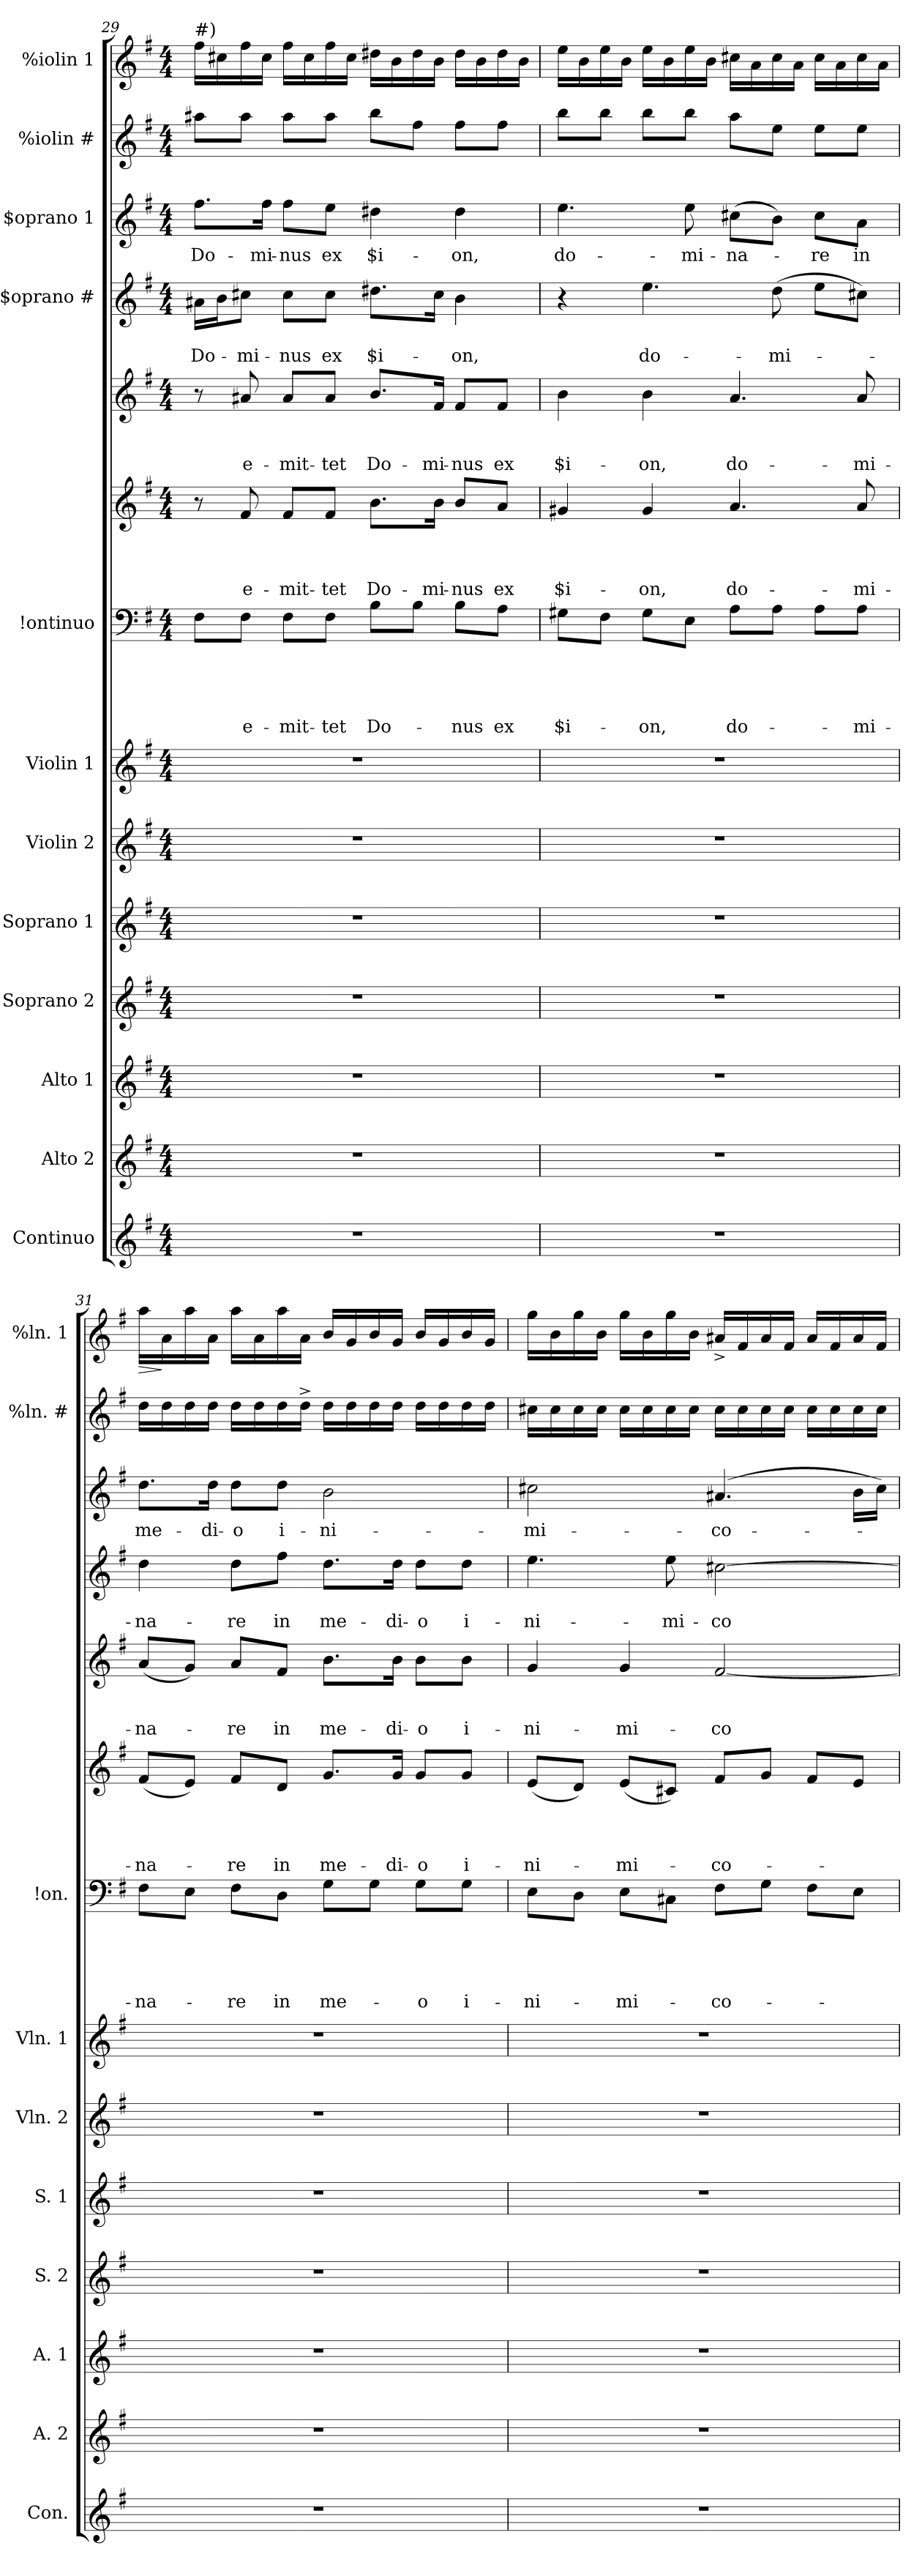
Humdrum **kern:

**kern	**kern	**kern	**kern	**kern	**kern	**kern	**kern	**text	**text	**text	**text	**text	**kern	**text	**text	**text	**text	**kern	**text	**text	**text	**kern	**text	**text	**kern	**text	**kern	**kern	**dynam
*part14	*part13	*part12	*part11	*part10	*part9	*part8	*part7	*part7	*part7	*part7	*part7	*part7	*part6	*part6	*part6	*part6	*part6	*part5	*part5	*part5	*part5	*part4	*part4	*part4	*part3	*part3	*part2	*part1	*part1
*staff14	*staff13	*staff12	*staff11	*staff10	*staff9	*staff8	*staff7	*staff7	*staff7	*staff7	*staff7	*staff7	*staff6	*staff6	*staff6	*staff6	*staff6	*staff5	*staff5	*staff5	*staff5	*staff4	*staff4	*staff4	*staff3	*staff3	*staff2	*staff1	*staff1
*I"Continuo	*I"Alto 2	*I"Alto 1	*I"Soprano 2	*I"Soprano 1	*I"Violin 2	*I"Violin 1	*I"!ontinuo	*	*	*	*	*	*I""lto #	*	*	*	*	*I""lto 1	*	*	*	*I"$oprano #	*	*	*I"$oprano 1	*	*I"%iolin #	*I"%iolin 1	*
*I'Con.	*I'A. 2	*I'A. 1	*I'S. 2	*I'S. 1	*I'Vln. 2	*I'Vln. 1	*I'!on.	*	*	*	*	*	*	*	*	*	*	*	*	*	*	*	*	*	*	*	*I'%ln. #	*I'%ln. 1	*
!!LO:PB:g=z
*clefG2	*clefG2	*clefG2	*clefG2	*clefG2	*clefG2	*clefG2	*clefF4	*	*	*	*	*	*clefG2	*	*	*	*	*clefG2	*	*	*	*clefG2	*	*	*clefG2	*	*clefG2	*clefG2	*
*k[f#]	*k[f#]	*k[f#]	*k[f#]	*k[f#]	*k[f#]	*k[f#]	*k[f#]	*	*	*	*	*	*k[f#]	*	*	*	*	*k[f#]	*	*	*	*k[f#]	*	*	*k[f#]	*	*k[f#]	*k[f#]	*
*G:	*G:	*G:	*G:	*G:	*G:	*G:	*G:	*	*	*	*	*	*G:	*	*	*	*	*G:	*	*	*	*G:	*	*	*G:	*	*G:	*G:	*
*M4/4	*M4/4	*M4/4	*M4/4	*M4/4	*M4/4	*M4/4	*M4/4	*	*	*	*	*	*M4/4	*	*	*	*	*M4/4	*	*	*	*M4/4	*	*	*M4/4	*	*M4/4	*M4/4	*
=29	=29	=29	=29	=29	=29	=29	=29	=29	=29	=29	=29	=29	=29	=29	=29	=29	=29	=29	=29	=29	=29	=29	=29	=29	=29	=29	=29	=29	=29
!	!	!	!	!	!	!	!	!	!	!	!	!	!	!	!	!	!	!	!	!	!	!	!	!	!	!	!	!LO:TX:a:t=#)	!
!	!	!	!	!	!	!	!	!	!	!	!	!	!	!	!	!	!	!	!	!	!	!	!	!LO:LY:b	!	!LO:LY:b	!	!	!
1r	1r	1r	1r	1r	1r	1r	8F#\L	.	.	.	.	.	8r	.	.	.	.	8r	.	.	.	16a#X\LL	.	Do-	8.ff#\L	Do-	8aa#X\L	16ff#\LL	.
.	.	.	.	.	.	.	.	.	.	.	.	.	.	.	.	.	.	.	.	.	.	16b\J	.	.	.	.	.	16cc#X\	.
!	!	!	!	!	!	!	!	!	!	!	!	!LO:LY:a	!	!	!	!	!LO:LY:b	!	!	!	!LO:LY:b	!	!	!LO:LY:b	!	!	!	!	!
.	.	.	.	.	.	.	8F#\J	.	.	.	.	e-	8f#/	.	.	.	e-	8a#X/	.	.	e-	8cc#X\J	.	-mi-	.	.	8aa#\J	16ff#\	.
!	!	!	!	!	!	!	!	!	!	!	!	!	!	!	!	!	!	!	!	!	!	!	!	!	!	!LO:LY:b	!	!	!
.	.	.	.	.	.	.	.	.	.	.	.	.	.	.	.	.	.	.	.	.	.	.	.	.	16ff#\Jk	-mi-	.	16cc#\JJ	.
!	!	!	!	!	!	!	!	!	!	!	!	!LO:LY:a	!	!	!	!	!LO:LY:b	!	!	!	!LO:LY:b	!	!	!LO:LY:b	!	!LO:LY:b	!	!	!
.	.	.	.	.	.	.	8F#\L	.	.	.	.	-mit-	8f#/L	.	.	.	-mit-	8a#/L	.	.	-mit-	8cc#\L	.	-nus	8ff#\L	-nus	8aa#\L	16ff#\LL	.
.	.	.	.	.	.	.	.	.	.	.	.	.	.	.	.	.	.	.	.	.	.	.	.	.	.	.	.	16cc#\	.
!	!	!	!	!	!	!	!	!	!	!	!	!LO:LY:a	!	!	!	!	!LO:LY:b	!	!	!	!LO:LY:b	!	!	!LO:LY:b	!	!LO:LY:b	!	!	!
.	.	.	.	.	.	.	8F#\J	.	.	.	.	-tet	8f#/J	.	.	.	-tet	8a#/J	.	.	-tet	8cc#\J	.	ex	8ee\J	ex	8aa#\J	16ff#\	.
.	.	.	.	.	.	.	.	.	.	.	.	.	.	.	.	.	.	.	.	.	.	.	.	.	.	.	.	16cc#\JJ	.
!	!	!	!	!	!	!	!	!	!	!	!	!LO:LY:a	!	!	!	!	!LO:LY:b	!	!	!	!LO:LY:b	!	!	!LO:LY:b	!	!LO:LY:b	!	!	!
.	.	.	.	.	.	.	8B\L	.	.	.	.	Do-	8.b\L	.	.	.	Do-	8.b/L	.	.	Do-	8.dd#X\L	.	$i-	4dd#X\	$i-	8bb\L	16dd#X\LL	.
.	.	.	.	.	.	.	.	.	.	.	.	.	.	.	.	.	.	.	.	.	.	.	.	.	.	.	.	16b\	.
.	.	.	.	.	.	.	8B\J	.	.	.	.	.	.	.	.	.	.	.	.	.	.	.	.	.	.	.	8ff#\J	16dd#\	.
!	!	!	!	!	!	!	!	!	!	!	!	!	!	!	!	!	!LO:LY:b	!	!	!	!LO:LY:b	!	!	!	!	!	!	!	!
.	.	.	.	.	.	.	.	.	.	.	.	.	16b\Jk	.	.	.	-mi-	16f#/Jk	.	.	-mi-	16cc#\Jk	.	.	.	.	.	16b\JJ	.
!	!	!	!	!	!	!	!	!	!	!	!	!LO:LY:a	!	!	!	!	!LO:LY:b	!	!	!	!LO:LY:b	!	!	!LO:LY:b	!	!LO:LY:b	!	!	!
.	.	.	.	.	.	.	8B\L	.	.	.	.	-nus	8b/L	.	.	.	-nus	8f#/L	.	.	-nus	4b\	.	-on,	4dd#\	-on,	8ff#\L	16dd#\LL	.
.	.	.	.	.	.	.	.	.	.	.	.	.	.	.	.	.	.	.	.	.	.	.	.	.	.	.	.	16b\	.
!	!	!	!	!	!	!	!	!	!	!	!	!LO:LY:a	!	!	!	!	!LO:LY:b	!	!	!	!LO:LY:b	!	!	!	!	!	!	!	!
.	.	.	.	.	.	.	8A\J	.	.	.	.	ex	8a/J	.	.	.	ex	8f#/J	.	.	ex	.	.	.	.	.	8ff#\J	16dd#\	.
.	.	.	.	.	.	.	.	.	.	.	.	.	.	.	.	.	.	.	.	.	.	.	.	.	.	.	.	16b\JJ	.
=30	=30	=30	=30	=30	=30	=30	=30	=30	=30	=30	=30	=30	=30	=30	=30	=30	=30	=30	=30	=30	=30	=30	=30	=30	=30	=30	=30	=30	=30
!	!	!	!	!	!	!	!	!	!	!	!	!LO:LY:a	!	!	!	!	!LO:LY:b	!	!	!	!LO:LY:b	!	!	!	!	!LO:LY:b	!	!	!
1r	1r	1r	1r	1r	1r	1r	8G#X>\L	.	.	.	.	$i-	4g#X/	.	.	.	$i-	4b\	.	.	$i-	4r	.	.	4.ee\	do-	8bb\L	16ee\LL	.
.	.	.	.	.	.	.	.	.	.	.	.	.	.	.	.	.	.	.	.	.	.	.	.	.	.	.	.	16b\	.
.	.	.	.	.	.	.	8F#\J	.	.	.	.	.	.	.	.	.	.	.	.	.	.	.	.	.	.	.	8bb\J	16ee\	.
.	.	.	.	.	.	.	.	.	.	.	.	.	.	.	.	.	.	.	.	.	.	.	.	.	.	.	.	16b\JJ	.
!	!	!	!	!	!	!	!	!	!	!	!	!LO:LY:a	!	!	!	!	!LO:LY:b	!	!	!	!LO:LY:b	!	!	!LO:LY:b	!	!	!	!	!
.	.	.	.	.	.	.	8G#\L	.	.	.	.	-on,	4g#/	.	.	.	-on,	4b\	.	.	-on,	4.ee\	.	do-	.	.	8bb\L	16ee\LL	.
.	.	.	.	.	.	.	.	.	.	.	.	.	.	.	.	.	.	.	.	.	.	.	.	.	.	.	.	16b\	.
!	!	!	!	!	!	!	!	!	!	!	!	!	!	!	!	!	!	!	!	!	!	!	!	!	!	!LO:LY:b	!	!	!
.	.	.	.	.	.	.	8E\J	.	.	.	.	.	.	.	.	.	.	.	.	.	.	.	.	.	8ee\	-mi-	8bb\J	16ee\	.
.	.	.	.	.	.	.	.	.	.	.	.	.	.	.	.	.	.	.	.	.	.	.	.	.	.	.	.	16b\JJ	.
!	!	!	!	!	!	!	!	!	!	!	!	!LO:LY:a	!	!	!	!	!LO:LY:b	!	!	!	!LO:LY:b	!	!	!	!	!LO:LY:b	!	!	!
.	.	.	.	.	.	.	8A\L	.	.	.	.	do-	4.a/	.	.	.	do-	4.a/	.	.	do-	.	.	.	(>8cc#X\L	-na-	8aa\L	16cc#X\LL	.
.	.	.	.	.	.	.	.	.	.	.	.	.	.	.	.	.	.	.	.	.	.	.	.	.	.	.	.	16a\	.
!	!	!	!	!	!	!	!	!	!	!	!	!	!	!	!	!	!	!	!	!	!	!	!	!LO:LY:b	!	!	!	!	!
.	.	.	.	.	.	.	8A\J	.	.	.	.	.	.	.	.	.	.	.	.	.	.	(>8dd\	.	-mi-	8b\J)	.	8ee\J	16cc#\	.
.	.	.	.	.	.	.	.	.	.	.	.	.	.	.	.	.	.	.	.	.	.	.	.	.	.	.	.	16a\JJ	.
!	!	!	!	!	!	!	!	!	!	!	!	!	!	!	!	!	!	!	!	!	!	!	!	!	!	!LO:LY:b	!	!	!
.	.	.	.	.	.	.	8A\L	.	.	.	.	.	.	.	.	.	.	.	.	.	.	8ee\L	.	.	8cc#\L	-re	8ee\L	16cc#\LL	.
.	.	.	.	.	.	.	.	.	.	.	.	.	.	.	.	.	.	.	.	.	.	.	.	.	.	.	.	16a\	.
!	!	!	!	!	!	!	!	!	!	!	!	!LO:LY:a	!	!	!	!	!LO:LY:b	!	!	!	!LO:LY:b	!	!	!	!	!LO:LY:b	!	!	!
.	.	.	.	.	.	.	8A\J	.	.	.	.	-mi-	8a/	.	.	.	-mi-	8a/	.	.	-mi-	8cc#X\J)	.	.	8a\J	in	8ee\J	16cc#\	.
.	.	.	.	.	.	.	.	.	.	.	.	.	.	.	.	.	.	.	.	.	.	.	.	.	.	.	.	16a\JJ	.
!!LO:PB:g=z
=31	=31	=31	=31	=31	=31	=31	=31	=31	=31	=31	=31	=31	=31	=31	=31	=31	=31	=31	=31	=31	=31	=31	=31	=31	=31	=31	=31	=31	=31
!	!	!	!	!	!	!	!	!	!	!	!	!LO:LY:a	!	!	!	!	!LO:LY:b	!	!	!	!LO:LY:b	!	!	!LO:LY:b	!	!LO:LY:b	!	!	!LO:HP:b
1r	1r	1r	1r	1r	1r	1r	8F#>\L	.	.	.	.	-na-	(<8f#/L	.	.	.	-na-	(<8a/L	.	.	-na-	4dd\	.	-na-	8.dd\L	me-	16dd\LL	16aa\LL	>
.	.	.	.	.	.	.	.	.	.	.	.	.	.	.	.	.	.	.	.	.	.	.	.	.	.	.	16dd\	16a\	]
.	.	.	.	.	.	.	8E\J	.	.	.	.	.	8e/J)	.	.	.	.	8g/J)	.	.	.	.	.	.	.	.	16dd\	16aa\	.
!	!	!	!	!	!	!	!	!	!	!	!	!	!	!	!	!	!	!	!	!	!	!	!	!	!	!LO:LY:b	!	!	!
.	.	.	.	.	.	.	.	.	.	.	.	.	.	.	.	.	.	.	.	.	.	.	.	.	16dd\Jk	-di-	16dd\JJ	16a\JJ	.
!	!	!	!	!	!	!	!	!	!	!	!	!LO:LY:a	!	!	!	!	!LO:LY:b	!	!	!	!LO:LY:b	!	!	!LO:LY:b	!	!LO:LY:b	!	!	!
.	.	.	.	.	.	.	8F#\L	.	.	.	.	-re	8f#/L	.	.	.	-re	8a/L	.	.	-re	8dd\L	.	-re	8dd\L	-o	16dd\LL	16aa\LL	.
.	.	.	.	.	.	.	.	.	.	.	.	.	.	.	.	.	.	.	.	.	.	.	.	.	.	.	16dd\	16a\	.
!	!	!	!	!	!	!	!	!	!	!	!	!LO:LY:a	!	!	!	!	!LO:LY:b	!	!	!	!LO:LY:b	!	!	!LO:LY:b	!	!LO:LY:b	!	!	!
.	.	.	.	.	.	.	8D\J	.	.	.	.	in	8d/J	.	.	.	in	8f#/J	.	.	in	8ff#\J	.	in	8dd\J	i-	16dd\	16aa\	.
.	.	.	.	.	.	.	.	.	.	.	.	.	.	.	.	.	.	.	.	.	.	.	.	.	.	.	16dd^>\JJ	16a\JJ	.
!	!	!	!	!	!	!	!	!	!	!	!	!LO:LY:a	!	!	!	!	!LO:LY:b	!	!	!	!LO:LY:b	!	!	!LO:LY:b	!	!LO:LY:b	!	!	!
.	.	.	.	.	.	.	8G\L	.	.	.	.	me-	8.g/L	.	.	.	me-	8.b\L	.	.	me-	8.dd\L	.	me-	2b\	-ni-	16dd\LL	16b/LL	.
.	.	.	.	.	.	.	.	.	.	.	.	.	.	.	.	.	.	.	.	.	.	.	.	.	.	.	16dd\	16g/	.
.	.	.	.	.	.	.	8G\J	.	.	.	.	.	.	.	.	.	.	.	.	.	.	.	.	.	.	.	16dd\	16b/	.
!	!	!	!	!	!	!	!	!	!	!	!	!	!	!	!	!	!LO:LY:b	!	!	!	!LO:LY:b	!	!	!LO:LY:b	!	!	!	!	!
.	.	.	.	.	.	.	.	.	.	.	.	.	16g/Jk	.	.	.	-di-	16b\Jk	.	.	-di-	16dd\Jk	.	-di-	.	.	16dd\JJ	16g/JJ	.
!	!	!	!	!	!	!	!	!	!	!	!	!LO:LY:a	!	!	!	!	!LO:LY:b	!	!	!	!LO:LY:b	!	!	!LO:LY:b	!	!	!	!	!
.	.	.	.	.	.	.	8G\L	.	.	.	.	-o	8g/L	.	.	.	-o	8b\L	.	.	-o	8dd\L	.	-o	.	.	16dd\LL	16b/LL	.
.	.	.	.	.	.	.	.	.	.	.	.	.	.	.	.	.	.	.	.	.	.	.	.	.	.	.	16dd\	16g/	.
!	!	!	!	!	!	!	!	!	!	!	!	!LO:LY:a	!	!	!	!	!LO:LY:b	!	!	!	!LO:LY:b	!	!	!LO:LY:b	!	!	!	!	!
.	.	.	.	.	.	.	8G\J	.	.	.	.	i-	8g/J	.	.	.	i-	8b\J	.	.	i-	8dd\J	.	i-	.	.	16dd\	16b/	.
.	.	.	.	.	.	.	.	.	.	.	.	.	.	.	.	.	.	.	.	.	.	.	.	.	.	.	16dd\JJ	16g/JJ	.
=32	=32	=32	=32	=32	=32	=32	=32	=32	=32	=32	=32	=32	=32	=32	=32	=32	=32	=32	=32	=32	=32	=32	=32	=32	=32	=32	=32	=32	=32
!	!	!	!	!	!	!	!	!	!	!	!	!LO:LY:a	!	!	!	!	!LO:LY:b	!	!	!	!LO:LY:b	!	!	!LO:LY:b	!	!LO:LY:b	!	!	!
1r	1r	1r	1r	1r	1r	1r	8E\L	.	.	.	.	-ni-	(<8e/L	.	.	.	-ni-	4g/	.	.	-ni-	4.ee\	.	-ni-	2cc#X\	-mi-	16cc#X\LL	16gg\LL	.
.	.	.	.	.	.	.	.	.	.	.	.	.	.	.	.	.	.	.	.	.	.	.	.	.	.	.	16cc#\	16b\	.
.	.	.	.	.	.	.	8D\J	.	.	.	.	.	8d/J)	.	.	.	.	.	.	.	.	.	.	.	.	.	16cc#\	16gg\	.
.	.	.	.	.	.	.	.	.	.	.	.	.	.	.	.	.	.	.	.	.	.	.	.	.	.	.	16cc#\JJ	16b\JJ	.
!	!	!	!	!	!	!	!	!	!	!	!	!LO:LY:a	!	!	!	!	!LO:LY:b	!	!	!	!LO:LY:b	!	!	!	!	!	!	!	!
.	.	.	.	.	.	.	8E\L	.	.	.	.	-mi-	(<8e/L	.	.	.	-mi-	4g/	.	.	-mi-	.	.	.	.	.	16cc#\LL	16gg\LL	.
.	.	.	.	.	.	.	.	.	.	.	.	.	.	.	.	.	.	.	.	.	.	.	.	.	.	.	16cc#\	16b\	.
!	!	!	!	!	!	!	!	!	!	!	!	!	!	!	!	!	!	!	!	!	!	!	!	!LO:LY:b	!	!	!	!	!
.	.	.	.	.	.	.	8C#X\J	.	.	.	.	.	8c#X/J)	.	.	.	.	.	.	.	.	8ee\	.	-mi-	.	.	16cc#\	16gg\	.
.	.	.	.	.	.	.	.	.	.	.	.	.	.	.	.	.	.	.	.	.	.	.	.	.	.	.	16cc#\JJ	16b\JJ	.
!	!	!	!	!	!	!	!	!	!	!	!	!LO:LY:a	!	!	!	!	!LO:LY:b	!	!	!	!LO:LY:b	!	!	!LO:LY:b	!	!LO:LY:b	!	!	!
.	.	.	.	.	.	.	8F#\L	.	.	.	.	-co-	8f#/L	.	.	.	-co-	[<2f#/	.	.	-co-	[<2cc#X\	.	-co-	(>4.a#X/	-co-	16cc#\LL	16a#X^</LL	.
.	.	.	.	.	.	.	.	.	.	.	.	.	.	.	.	.	.	.	.	.	.	.	.	.	.	.	16cc#\	16f#/	.
.	.	.	.	.	.	.	8G\J	.	.	.	.	.	8g/J	.	.	.	.	.	.	.	.	.	.	.	.	.	16cc#\	16a#/	.
.	.	.	.	.	.	.	.	.	.	.	.	.	.	.	.	.	.	.	.	.	.	.	.	.	.	.	16cc#\JJ	16f#/JJ	.
.	.	.	.	.	.	.	8F#\L	.	.	.	.	.	8f#/L	.	.	.	.	.	.	.	.	.	.	.	.	.	16cc#\LL	16a#/LL	.
.	.	.	.	.	.	.	.	.	.	.	.	.	.	.	.	.	.	.	.	.	.	.	.	.	.	.	16cc#\	16f#/	.
.	.	.	.	.	.	.	8E\J	.	.	.	.	.	8e/J	.	.	.	.	.	.	.	.	.	.	.	16b\LL	.	16cc#\	16a#/	.
.	.	.	.	.	.	.	.	.	.	.	.	.	.	.	.	.	.	.	.	.	.	.	.	.	16cc#\JJ)	.	16cc#\JJ	16f#/JJ	.
=	=	=	=	=	=	=	=	=	=	=	=	=	=	=	=	=	=	=	=	=	=	=	=	=	=	=	=	=	=
*-	*-	*-	*-	*-	*-	*-	*-	*-	*-	*-	*-	*-	*-	*-	*-	*-	*-	*-	*-	*-	*-	*-	*-	*-	*-	*-	*-	*-	*-
